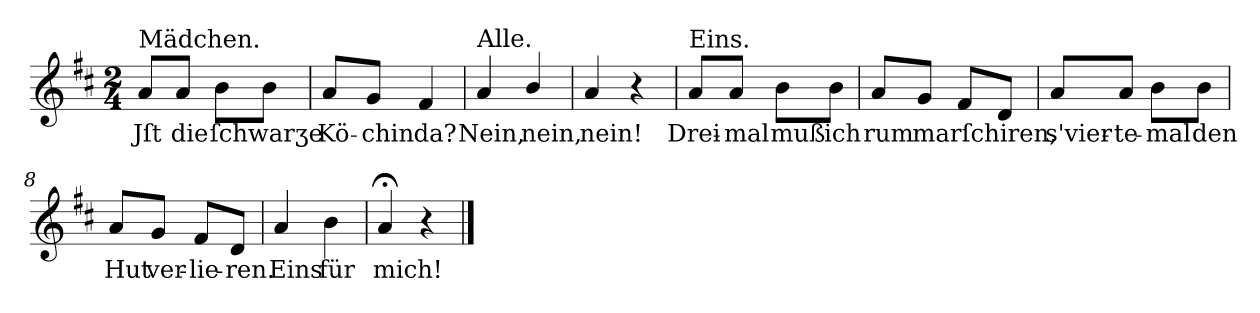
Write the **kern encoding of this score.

**kern	**text
*part1	*part1
*staff1	*staff1
*clefG2	*
*k[f#c#]	*
*D:	*
*M2/4	*
=1	=1
!LO:TX:a:t=Mädchen.	!
8a/L	Jſt
8a/J	die
8b\L	ſchwarʒe
8b\J	.
=2	=2
8a/L	Kö-
8g/J	-chin
4f#	da?
=3	=3
!LO:TX:a:t=Alle.	!
4a	Nein,
4b/	nein,
=4	=4
4a	nein!
4r	.
=5	=5
!LO:TX:a:t=Eins.	!
8a/L	Drei-
8a/J	-mal
8b\L	muß
8b\J	ich
=6	=6
8a/L	rum
8g/J	marſchiren,
8f#/L	.
8d/J	.
=7	=7
8a/L	s'vier-
8a/J	-te-
8b\L	-mal
8b\J	den
=8	=8
8a/L	Hut
8g/J	ver-
8f#/L	-lie-
8d/J	-ren.
=9	=9
4a	Eins
4b	für
=10	=10
4a;<	mich!
4r	.
==	==
*-	*-
